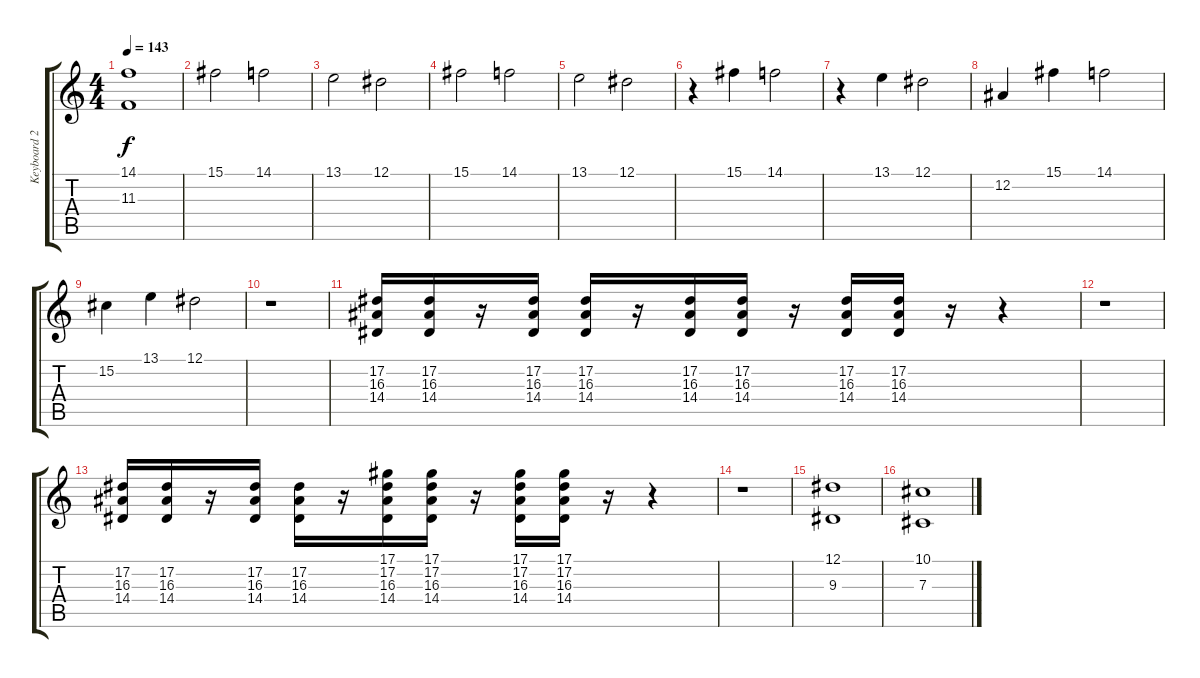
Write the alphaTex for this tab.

\track ("Keyboard 2" "Keyboard 2") {instrument stringensemble1}
\staff {score tabs}
\tuning (Eb4 Bb3 Gb3 Db3 Ab2 Eb2) {hide}
\ts (4 4)
\tempo 143
\clef g2
\ks c
(14.1 11.3).1{dy f} |
\section ("" "")
15.1.2{volume 9 balance 11 instrument musicbox} 14.1.2 |
13.1.2 12.1.2 |
15.1.2 14.1.2 |
13.1.2 12.1.2 |
r.4 15.1.4 14.1.2 |
r.4 13.1.4 12.1.2 |
12.2.4 15.1.4 14.1.2 |
15.2.4 13.1.4 12.1.2 |
\section ("" "")
r.1 |
(17.2 16.3 14.4).16{volume 11 balance 8 instrument stringensemble1} (17.2 16.3 14.4).16 r.16 (17.2 16.3 14.4).16 (17.2 16.3 14.4).16 r.16 (17.2 16.3 14.4).16 (17.2 16.3 14.4).16 r.16 (17.2 16.3 14.4).16 (17.2 16.3 14.4).16 r.16 r.4 |
r.1 |
(17.2 16.3 14.4).16 (17.2 16.3 14.4).16 r.16 (17.2 16.3 14.4).16 (17.2 16.3 14.4).16 r.16 (17.1 17.2 16.3 14.4).16 (17.1 17.2 16.3 14.4).16 r.16 (17.1 17.2 16.3 14.4).16 (17.1 17.2 16.3 14.4).16 r.16 r.4 |
r.1 |
\section ("" "")
(12.1 9.3).1 |
(10.1 7.3).1
